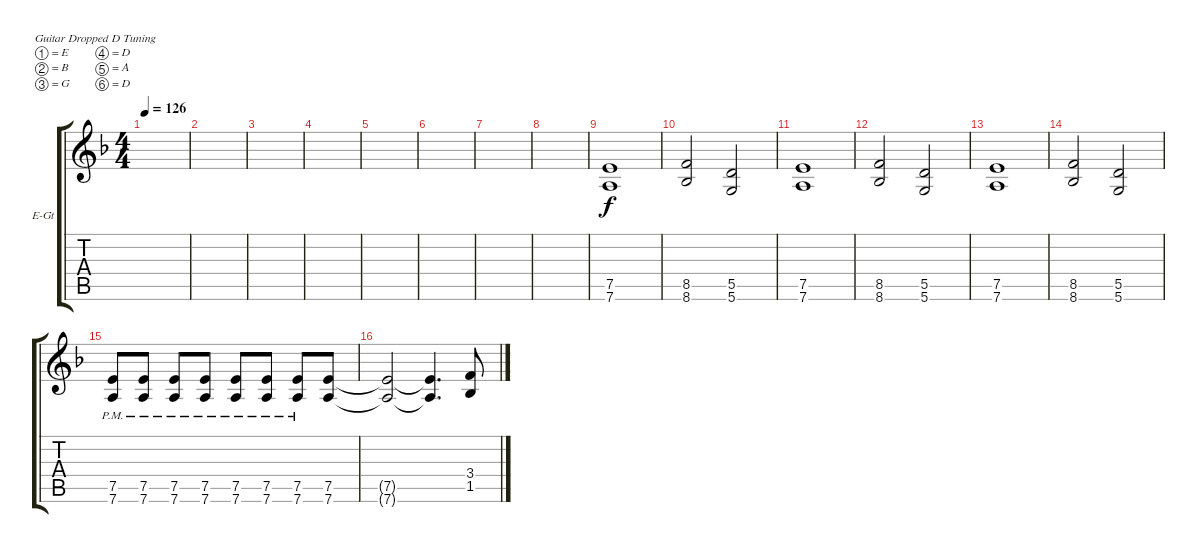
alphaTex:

\defaultSystemsLayout 4
\bracketExtendMode groupsimilarinstruments
\firstSystemTrackNameOrientation horizontal
\otherSystemsTrackNameOrientation horizontal
\track ("Rhythm L" "E-Gt") {instrument acousticgrandpiano}
\staff {score tabs}
\tuning (E4 B3 G3 D3 A2 D2)
\displaytranspose 12
\ts (4 4)
\tempo 126
\clef g2
\ks f
|
|
|
|
|
|
|
|
(7.6 7.5).1 |
(8.5 8.6).2 (5.6 5.5).2 |
(7.6 7.5).1 |
(8.5 8.6).2 (5.6 5.5).2 |
(7.6 7.5).1 |
(8.5 8.6).2 (5.6 5.5).2 |
(7.6{pm} 7.5{pm}).8 (7.6{pm} 7.5{pm}).8 (7.6{pm} 7.5{pm}).8 (7.6{pm} 7.5{pm}).8 (7.6{pm} 7.5{pm}).8 (7.6{pm} 7.5{pm}).8 (7.6{pm} 7.5{pm}).8 (7.5 7.6).8 |
(7.5{t} 7.6{t}).2 (7.6{t} 7.5{t}).4{d} (1.5 3.4).8
